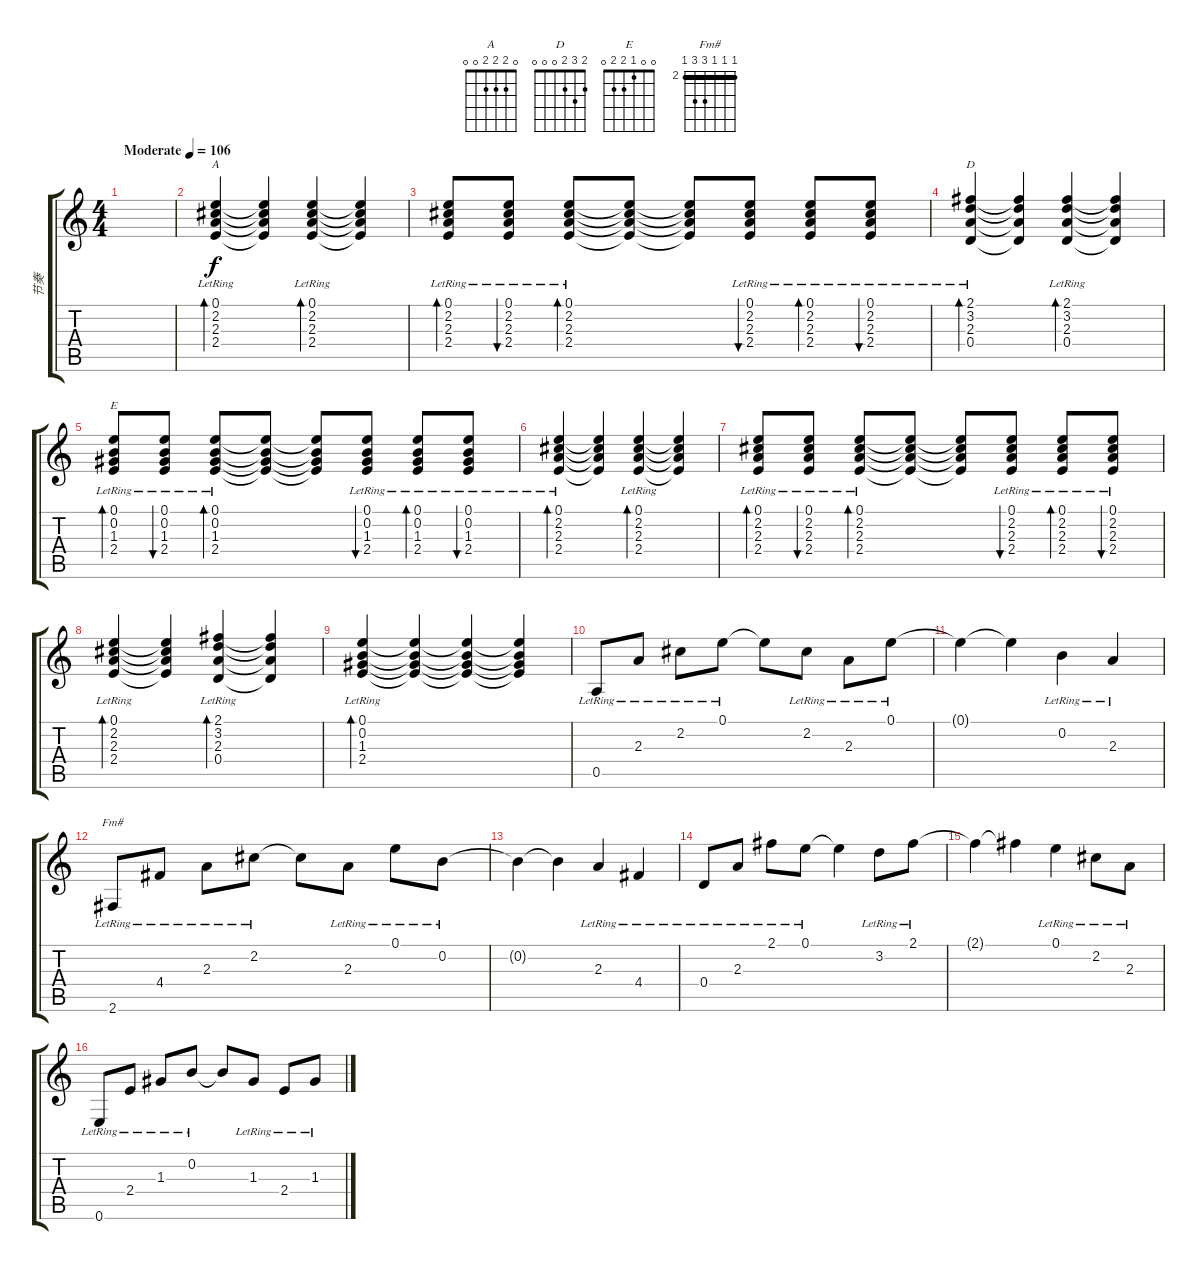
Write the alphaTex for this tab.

\track ("节奏" "节奏") {instrument acousticguitarsteel}
\staff {score tabs}
\tuning (E4 B3 G3 D3 A2 E2) {hide}
\chord ("A" 0 2 2 2 0 0)
\chord ("D" 2 3 2 0 0 0)
\chord ("E" 0 0 1 2 2 0)
\chord ("Fm#" 2 2 2 4 4 2) {firstfret 2 barre 2}
\ts (4 4)
\tempo (106 "Moderate")
\clef g2
\ks c
|
(0.1{lr} 2.2{lr} 2.3{lr} 2.4{lr}).4{bd 60 ch "A"} (0.1{t} 2.2{t} 2.3{t} 2.4{t}).4 (0.1{lr} 2.2{lr} 2.3{lr} 2.4{lr}).4{bd 60} (0.1{t} 2.2{t} 2.3{t} 2.4{t}).4 |
(0.1{lr} 2.2{lr} 2.3{lr} 2.4{lr}).8{bd 60} (0.1{lr} 2.2{lr} 2.3{lr} 2.4{lr}).8{bu 60} (0.1{lr} 2.2{lr} 2.3{lr} 2.4{lr}).8{bd 60} (0.1{t} 2.2{t} 2.3{t} 2.4{t}).8 (0.1{t} 2.2{t} 2.3{t} 2.4{t}).8 (0.1{lr} 2.2{lr} 2.3{lr} 2.4{lr}).8{bu 60} (0.1{lr} 2.2{lr} 2.3{lr} 2.4{lr}).8{bd 60} (0.1{lr} 2.2{lr} 2.3{lr} 2.4{lr}).8{bu 60} |
(2.1{lr} 3.2{lr} 2.3{lr} 0.4{lr}).4{bd 60 ch "D"} (2.1{t} 3.2{t} 2.3{t} 0.4{t}).4 (2.1{lr} 3.2{lr} 2.3{lr} 0.4{lr}).4{bd 60} (2.1{t} 3.2{t} 2.3{t} 0.4{t}).4 |
(0.1{lr} 0.2{lr} 1.3{lr} 2.4{lr}).8{bd 60 ch "E"} (0.1{lr} 0.2{lr} 1.3{lr} 2.4{lr}).8{bu 60} (0.1{lr} 0.2{lr} 1.3{lr} 2.4{lr}).8{bd 60} (0.1{t} 0.2{t} 1.3{t} 2.4{t}).8 (0.1{t} 0.2{t} 1.3{t} 2.4{t}).8 (0.1{lr} 0.2{lr} 1.3{lr} 2.4{lr}).8{bu 60} (0.1{lr} 0.2{lr} 1.3{lr} 2.4{lr}).8{bd 60} (0.1{lr} 0.2{lr} 1.3{lr} 2.4{lr}).8{bu 60} |
(0.1{lr} 2.2{lr} 2.3{lr} 2.4{lr}).4{bd 60} (0.1{t} 2.2{t} 2.3{t} 2.4{t}).4 (0.1{lr} 2.2{lr} 2.3{lr} 2.4{lr}).4{bd 60} (0.1{t} 2.2{t} 2.3{t} 2.4{t}).4 |
(0.1{lr} 2.2{lr} 2.3{lr} 2.4{lr}).8{bd 60} (0.1{lr} 2.2{lr} 2.3{lr} 2.4{lr}).8{bu 60} (0.1{lr} 2.2{lr} 2.3{lr} 2.4{lr}).8{bd 60} (0.1{t} 2.2{t} 2.3{t} 2.4{t}).8 (0.1{t} 2.2{t} 2.3{t} 2.4{t}).8 (0.1{lr} 2.2{lr} 2.3{lr} 2.4{lr}).8{bu 60} (0.1{lr} 2.2{lr} 2.3{lr} 2.4{lr}).8{bd 60} (0.1{lr} 2.2{lr} 2.3{lr} 2.4{lr}).8{bu 60} |
(0.1{lr} 2.2{lr} 2.3{lr} 2.4{lr}).4{bd 60} (0.1{t} 2.2{t} 2.3{t} 2.4{t}).4 (2.1{lr} 3.2{lr} 2.3{lr} 0.4{lr}).4{bd 60} (2.1{t} 3.2{t} 2.3{t} 0.4{t}).4 |
(0.1{lr} 0.2{lr} 1.3{lr} 2.4{lr}).4{bd 60} (0.1{t} 0.2{t} 1.3{t} 2.4{t}).4 (0.1{t} 0.2{t} 1.3{t} 2.4{t}).4 (0.1{t} 0.2{t} 1.3{t} 2.4{t}).4 |
0.5{lr}.8 2.3{lr}.8 2.2{lr}.8 0.1{lr}.8 0.1{t}.8 2.2{lr}.8 2.3{lr}.8 0.1{lr}.8 |
0.1{t}.4 0.1{t}.4 0.2{lr}.4 2.3{lr}.4 |
2.6{lr}.8{ch "Fm#"} 4.4{lr}.8 2.3{lr}.8 2.2{lr}.8 2.2{t}.8 2.3{lr}.8 0.1{lr}.8 0.2{lr}.8 |
0.2{t}.4 0.2{t}.4 2.3{lr}.4 4.4{lr}.4 |
0.4{lr}.8 2.3{lr}.8 2.1{lr}.8 0.1{lr}.8 0.1{t}.4 3.2{lr}.8 2.1{lr}.8 |
2.1{t}.4 2.1{t}.4 0.1{lr}.4 2.2{lr}.8 2.3{lr}.8 |
0.6{lr}.8 2.4{lr}.8 1.3{lr}.8 0.2{lr}.8 0.2{t}.8 1.3{lr}.8 2.4{lr}.8 1.3{lr}.8
